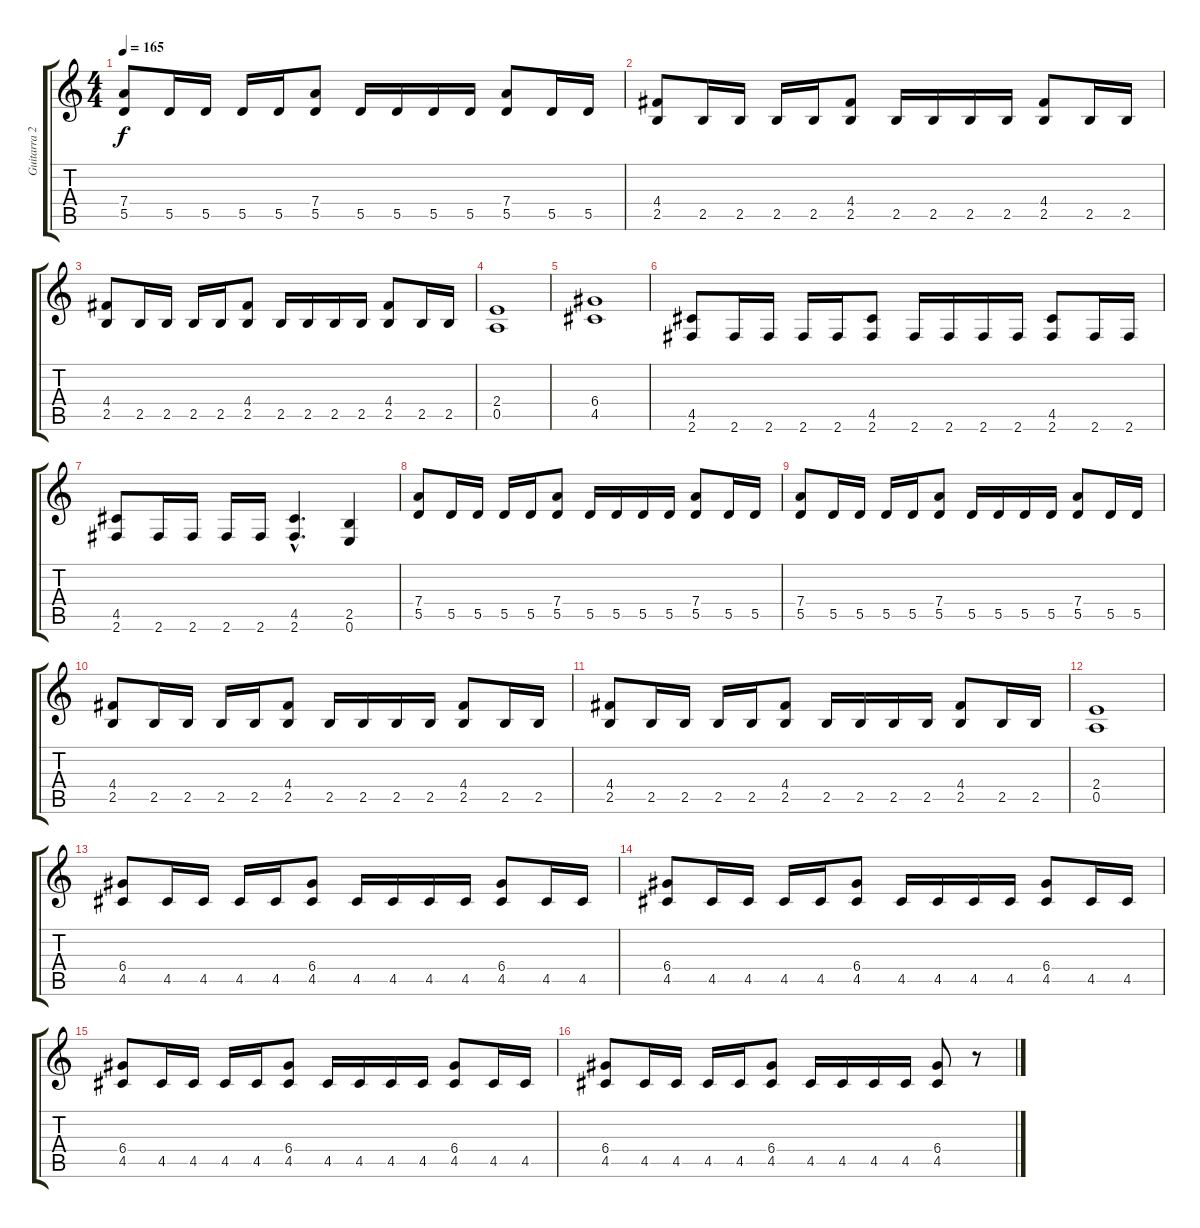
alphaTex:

\track ("Guitarra 2" "Guitarra 2") {instrument overdrivenguitar}
\staff {score tabs}
\tuning (E4 B3 G3 D3 A2 E2) {hide}
\ts (4 4)
\tempo 165
\clef g2
\ks c
(7.4 5.5).8{dy f} 5.5.16 5.5.16 5.5.16 5.5.16 (7.4 5.5).8 5.5.16 5.5.16 5.5.16 5.5.16 (7.4 5.5).8 5.5.16 5.5.16 |
(4.4 2.5).8 2.5.16 2.5.16 2.5.16 2.5.16 (4.4 2.5).8 2.5.16 2.5.16 2.5.16 2.5.16 (4.4 2.5).8 2.5.16 2.5.16 |
(4.4 2.5).8 2.5.16 2.5.16 2.5.16 2.5.16 (4.4 2.5).8 2.5.16 2.5.16 2.5.16 2.5.16 (4.4 2.5).8 2.5.16 2.5.16 |
(2.4 0.5).1 |
(6.4 4.5).1 |
(4.5 2.6).8 2.6.16 2.6.16 2.6.16 2.6.16 (4.5 2.6).8 2.6.16 2.6.16 2.6.16 2.6.16 (4.5 2.6).8 2.6.16 2.6.16 |
(4.5 2.6).8 2.6.16 2.6.16 2.6.16 2.6.16 (4.5{hac} 2.6{hac}).4{d} (2.5 0.6).4 |
(7.4 5.5).8 5.5.16 5.5.16 5.5.16 5.5.16 (7.4 5.5).8 5.5.16 5.5.16 5.5.16 5.5.16 (7.4 5.5).8 5.5.16 5.5.16 |
(7.4 5.5).8 5.5.16 5.5.16 5.5.16 5.5.16 (7.4 5.5).8 5.5.16 5.5.16 5.5.16 5.5.16 (7.4 5.5).8 5.5.16 5.5.16 |
(4.4 2.5).8 2.5.16 2.5.16 2.5.16 2.5.16 (4.4 2.5).8 2.5.16 2.5.16 2.5.16 2.5.16 (4.4 2.5).8 2.5.16 2.5.16 |
(4.4 2.5).8 2.5.16 2.5.16 2.5.16 2.5.16 (4.4 2.5).8 2.5.16 2.5.16 2.5.16 2.5.16 (4.4 2.5).8 2.5.16 2.5.16 |
(2.4 0.5).1 |
(6.4 4.5).8 4.5.16 4.5.16 4.5.16 4.5.16 (6.4 4.5).8 4.5.16 4.5.16 4.5.16 4.5.16 (6.4 4.5).8 4.5.16 4.5.16 |
(6.4 4.5).8 4.5.16 4.5.16 4.5.16 4.5.16 (6.4 4.5).8 4.5.16 4.5.16 4.5.16 4.5.16 (6.4 4.5).8 4.5.16 4.5.16 |
(6.4 4.5).8 4.5.16 4.5.16 4.5.16 4.5.16 (6.4 4.5).8 4.5.16 4.5.16 4.5.16 4.5.16 (6.4 4.5).8 4.5.16 4.5.16 |
(6.4 4.5).8 4.5.16 4.5.16 4.5.16 4.5.16 (6.4 4.5).8 4.5.16 4.5.16 4.5.16 4.5.16 (6.4 4.5).8 r.8
